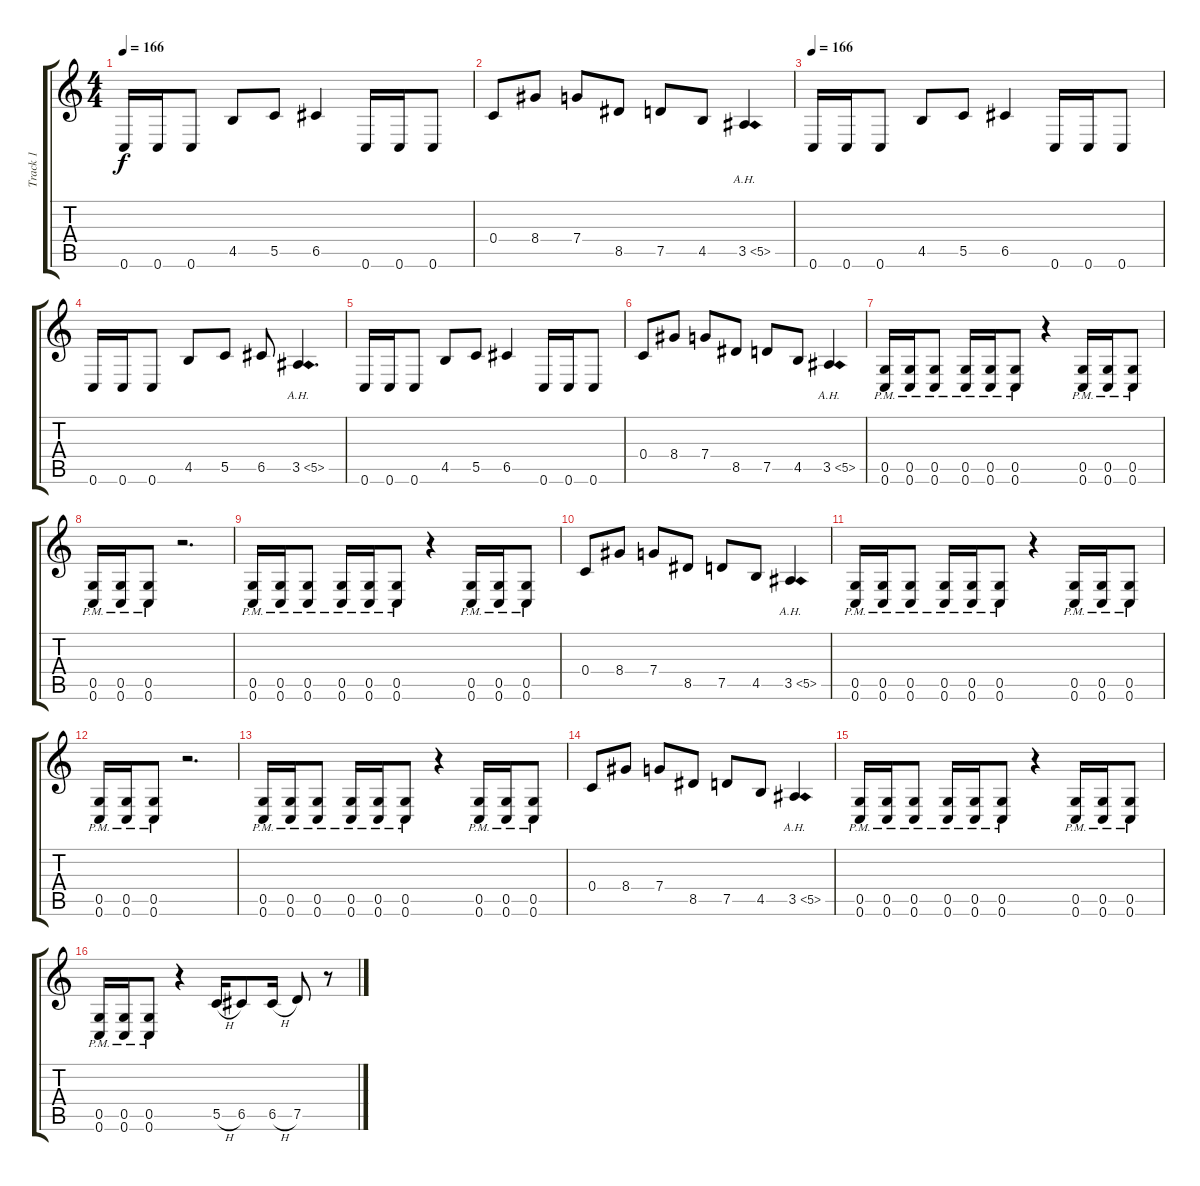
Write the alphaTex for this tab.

\track ("Track 1" "Track 1") {instrument distortionguitar}
\staff {score tabs}
\tuning (D4 A3 F3 C3 G2 C2) {hide}
\ts (4 4)
\tempo 166
\clef g2
\ks c
0.6.16{dy f} 0.6.16 0.6.8 4.5.8 5.5.8 6.5.4 0.6.16 0.6.16 0.6.8 |
0.4.8 8.4.8 7.4.8 8.5.8 7.5.8 4.5.8 3.5{ah 2}.4 |
\tempo 166
0.6.16 0.6.16 0.6.8 4.5.8 5.5.8 6.5.4 0.6.16 0.6.16 0.6.8 |
0.6.16 0.6.16 0.6.8 4.5.8 5.5.8 6.5.8 3.5{ah 2}.4{d} |
0.6.16 0.6.16 0.6.8 4.5.8 5.5.8 6.5.4 0.6.16 0.6.16 0.6.8 |
0.4.8 8.4.8 7.4.8 8.5.8 7.5.8 4.5.8 3.5{ah 2}.4 |
(0.5{pm} 0.6{pm}).16 (0.5{pm} 0.6{pm}).16 (0.5{pm} 0.6{pm}).8 (0.5{pm} 0.6{pm}).16 (0.5{pm} 0.6{pm}).16 (0.5{pm} 0.6{pm}).8 r.4 (0.5{pm} 0.6{pm}).16 (0.5{pm} 0.6{pm}).16 (0.5{pm} 0.6{pm}).8 |
(0.5{pm} 0.6{pm}).16 (0.5{pm} 0.6{pm}).16 (0.5{pm} 0.6{pm}).8 r.2{d} |
(0.5{pm} 0.6{pm}).16 (0.5{pm} 0.6{pm}).16 (0.5{pm} 0.6{pm}).8 (0.5{pm} 0.6{pm}).16 (0.5{pm} 0.6{pm}).16 (0.5{pm} 0.6{pm}).8 r.4 (0.5{pm} 0.6{pm}).16 (0.5{pm} 0.6{pm}).16 (0.5{pm} 0.6{pm}).8 |
0.4.8 8.4.8 7.4.8 8.5.8 7.5.8 4.5.8 3.5{ah 2}.4 |
(0.5{pm} 0.6{pm}).16 (0.5{pm} 0.6{pm}).16 (0.5{pm} 0.6{pm}).8 (0.5{pm} 0.6{pm}).16 (0.5{pm} 0.6{pm}).16 (0.5{pm} 0.6{pm}).8 r.4 (0.5{pm} 0.6{pm}).16 (0.5{pm} 0.6{pm}).16 (0.5{pm} 0.6{pm}).8 |
(0.5{pm} 0.6{pm}).16 (0.5{pm} 0.6{pm}).16 (0.5{pm} 0.6{pm}).8 r.2{d} |
(0.5{pm} 0.6{pm}).16 (0.5{pm} 0.6{pm}).16 (0.5{pm} 0.6{pm}).8 (0.5{pm} 0.6{pm}).16 (0.5{pm} 0.6{pm}).16 (0.5{pm} 0.6{pm}).8 r.4 (0.5{pm} 0.6{pm}).16 (0.5{pm} 0.6{pm}).16 (0.5{pm} 0.6{pm}).8 |
0.4.8 8.4.8 7.4.8 8.5.8 7.5.8 4.5.8 3.5{ah 2}.4 |
(0.5{pm} 0.6{pm}).16 (0.5{pm} 0.6{pm}).16 (0.5{pm} 0.6{pm}).8 (0.5{pm} 0.6{pm}).16 (0.5{pm} 0.6{pm}).16 (0.5{pm} 0.6{pm}).8 r.4 (0.5{pm} 0.6{pm}).16 (0.5{pm} 0.6{pm}).16 (0.5{pm} 0.6{pm}).8 |
(0.5{pm} 0.6{pm}).16 (0.5{pm} 0.6{pm}).16 (0.5{pm} 0.6{pm}).8 r.4 5.5{h}.16 6.5.8 6.5{h}.16 7.5.8 r.8
